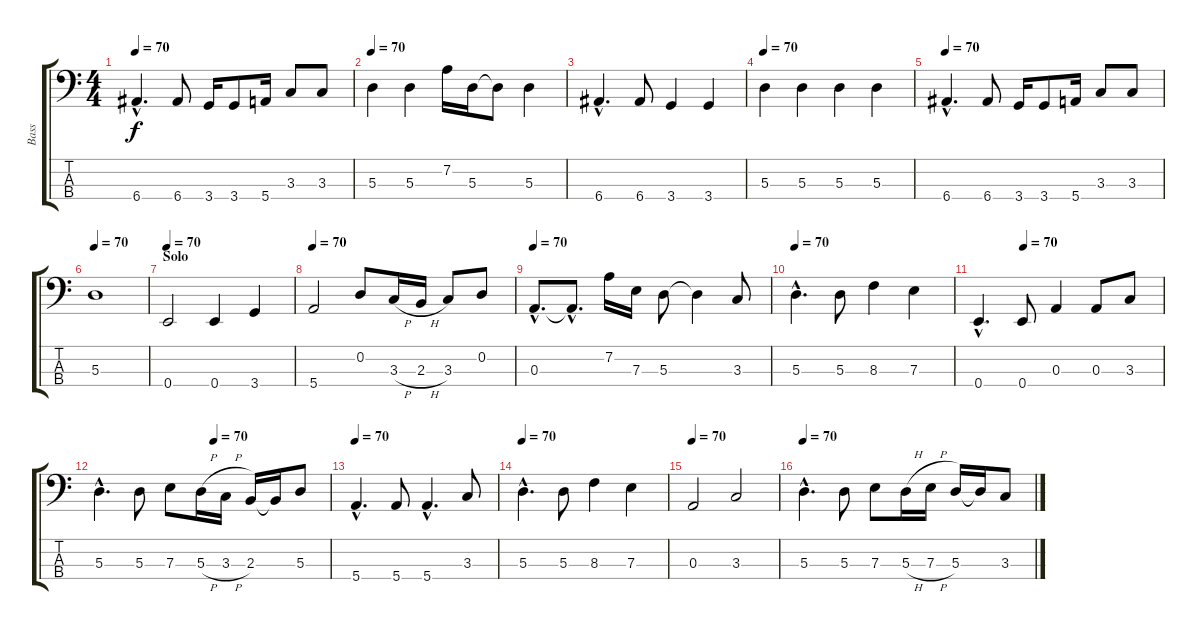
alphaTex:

\track ("Bass" "Bass") {instrument electricbassfinger}
\staff {score tabs}
\tuning (G2 D2 A1 E1) {hide}
\ts (4 4)
\tempo 70
\clef f4
\ks c
6.4{hac}.4{d dy f} 6.4.8 3.4.16 3.4.8 5.4.16 3.3.8 3.3.8 |
\tempo 70
5.3.4 5.3.4 7.2.16 5.3.16 5.3{t}.8 5.3.4 |
6.4{hac}.4{d} 6.4.8 3.4.4 3.4.4 |
\tempo 70
5.3.4 5.3.4 5.3.4 5.3.4 |
\tempo 70
6.4{hac}.4{d} 6.4.8 3.4.16 3.4.8 5.4.16 3.3.8 3.3.8 |
\tempo 70
5.3.1 |
\section ("" "Solo")
\tempo 70
0.4.2 0.4.4 3.4.4 |
\tempo 70
5.4.2 0.2.8 3.3{h}.16 2.3{h}.16 3.3.8 0.2.8 |
\tempo 70
0.3{hac}.8{d} 0.3{hac t}.8{d} 7.2.16 7.3.16 5.3.8 5.3{t}.4 3.3.8 |
\tempo 70
5.3{hac}.4{d} 5.3.8 8.3.4 7.3.4 |
\tempo (70 0.25)
0.4{hac}.4{d} 0.4.8 0.3.4 0.3.8 3.3.8 |
\tempo (70 0.5)
5.3{hac}.4{d} 5.3.8 7.3.8 5.3{h}.16 3.3{h}.16 2.3.16 2.3{t}.16 5.3.8 |
\tempo 70
5.4{hac}.4{d} 5.4.8 5.4{hac}.4{d} 3.3.8 |
\tempo 70
5.3{hac}.4{d} 5.3.8 8.3.4 7.3.4 |
\tempo 70
0.3.2 3.3.2 |
\tempo 70
5.3{hac}.4{d} 5.3.8 7.3.8 5.3{h}.16 7.3{h}.16 5.3.16 5.3{t}.16 3.3.8
